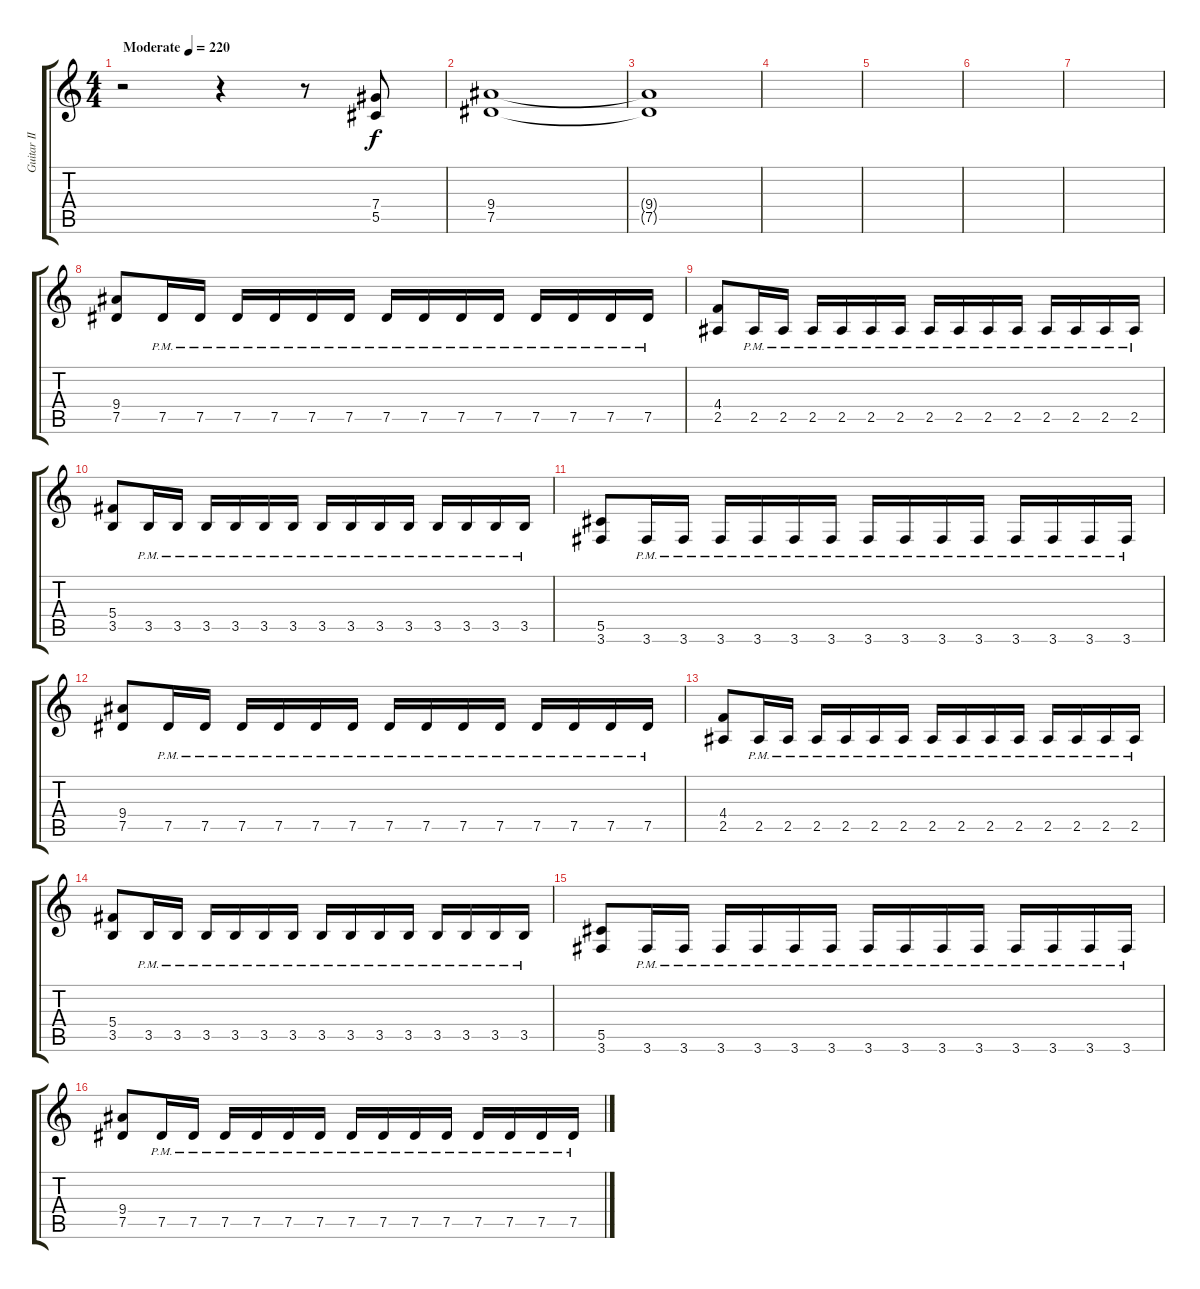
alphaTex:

\track ("Guitar II" "Guitar II") {instrument overdrivenguitar}
\staff {score tabs}
\tuning (Eb4 Bb3 Gb3 Db3 Ab2 Eb2) {hide}
\ts (4 4)
\tempo (220 "Moderate")
\clef g2
\ks c
r.2{dy f instrument overdrivenguitar} r.4 r.8 (7.4 5.5).8 |
(9.4 7.5).1 |
(9.4{t} 7.5{t}).1 |
|
|
|
|
(9.4 7.5).8 7.5{pm}.16 7.5{pm}.16 7.5{pm}.16 7.5{pm}.16 7.5{pm}.16 7.5{pm}.16 7.5{pm}.16 7.5{pm}.16 7.5{pm}.16 7.5{pm}.16 7.5{pm}.16 7.5{pm}.16 7.5{pm}.16 7.5{pm}.16 |
(4.4 2.5).8 2.5{pm}.16 2.5{pm}.16 2.5{pm}.16 2.5{pm}.16 2.5{pm}.16 2.5{pm}.16 2.5{pm}.16 2.5{pm}.16 2.5{pm}.16 2.5{pm}.16 2.5{pm}.16 2.5{pm}.16 2.5{pm}.16 2.5{pm}.16 |
(5.4 3.5).8 3.5{pm}.16 3.5{pm}.16 3.5{pm}.16 3.5{pm}.16 3.5{pm}.16 3.5{pm}.16 3.5{pm}.16 3.5{pm}.16 3.5{pm}.16 3.5{pm}.16 3.5{pm}.16 3.5{pm}.16 3.5{pm}.16 3.5{pm}.16 |
(5.5 3.6).8 3.6{pm}.16 3.6{pm}.16 3.6{pm}.16 3.6{pm}.16 3.6{pm}.16 3.6{pm}.16 3.6{pm}.16 3.6{pm}.16 3.6{pm}.16 3.6{pm}.16 3.6{pm}.16 3.6{pm}.16 3.6{pm}.16 3.6{pm}.16 |
(9.4 7.5).8 7.5{pm}.16 7.5{pm}.16 7.5{pm}.16 7.5{pm}.16 7.5{pm}.16 7.5{pm}.16 7.5{pm}.16 7.5{pm}.16 7.5{pm}.16 7.5{pm}.16 7.5{pm}.16 7.5{pm}.16 7.5{pm}.16 7.5{pm}.16 |
(4.4 2.5).8 2.5{pm}.16 2.5{pm}.16 2.5{pm}.16 2.5{pm}.16 2.5{pm}.16 2.5{pm}.16 2.5{pm}.16 2.5{pm}.16 2.5{pm}.16 2.5{pm}.16 2.5{pm}.16 2.5{pm}.16 2.5{pm}.16 2.5{pm}.16 |
(5.4 3.5).8 3.5{pm}.16 3.5{pm}.16 3.5{pm}.16 3.5{pm}.16 3.5{pm}.16 3.5{pm}.16 3.5{pm}.16 3.5{pm}.16 3.5{pm}.16 3.5{pm}.16 3.5{pm}.16 3.5{pm}.16 3.5{pm}.16 3.5{pm}.16 |
(5.5 3.6).8 3.6{pm}.16 3.6{pm}.16 3.6{pm}.16 3.6{pm}.16 3.6{pm}.16 3.6{pm}.16 3.6{pm}.16 3.6{pm}.16 3.6{pm}.16 3.6{pm}.16 3.6{pm}.16 3.6{pm}.16 3.6{pm}.16 3.6{pm}.16 |
(9.4 7.5).8 7.5{pm}.16 7.5{pm}.16 7.5{pm}.16 7.5{pm}.16 7.5{pm}.16 7.5{pm}.16 7.5{pm}.16 7.5{pm}.16 7.5{pm}.16 7.5{pm}.16 7.5{pm}.16 7.5{pm}.16 7.5{pm}.16 7.5{pm}.16
